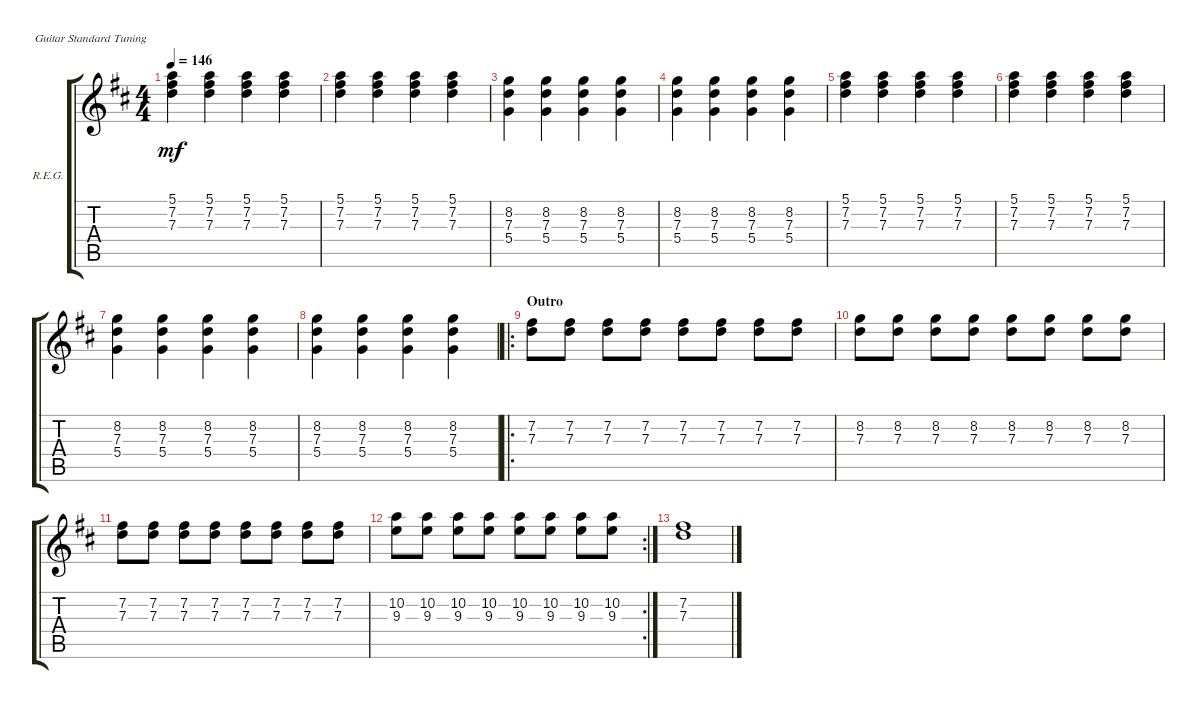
\defaultSystemsLayout 4
\bracketExtendMode groupsimilarinstruments
\firstSystemTrackNameOrientation horizontal
\otherSystemsTrackNameOrientation horizontal
\track ("Rhythm Electric Guitar" "R.E.G.") {multiBarRest instrument distortionguitar}
\staff {score tabs}
\tuning (E4 B3 G3 D3 A2 E2)
\ts (4 4)
\tempo 146
\clef g2
\ks d
(7.3 7.2 5.1).4{lyrics (0 "") lyrics (1 "") lyrics (2 "") lyrics (3 "") lyrics (4 "") dy mf} (7.3 7.2 5.1).4{lyrics (0 "") lyrics (1 "") lyrics (2 "") lyrics (3 "") lyrics (4 "")} (7.3 7.2 5.1).4{lyrics (0 "") lyrics (1 "") lyrics (2 "") lyrics (3 "") lyrics (4 "")} (7.3 7.2 5.1).4{lyrics (0 "") lyrics (1 "") lyrics (2 "") lyrics (3 "") lyrics (4 "")} |
(7.3 7.2 5.1).4{lyrics (0 "") lyrics (1 "") lyrics (2 "") lyrics (3 "") lyrics (4 "")} (7.3 7.2 5.1).4{lyrics (0 "") lyrics (1 "") lyrics (2 "") lyrics (3 "") lyrics (4 "")} (7.3 7.2 5.1).4{lyrics (0 "") lyrics (1 "") lyrics (2 "") lyrics (3 "") lyrics (4 "")} (7.3 7.2 5.1).4{lyrics (0 "") lyrics (1 "") lyrics (2 "") lyrics (3 "") lyrics (4 "")} |
(7.3 5.4 8.2).4{lyrics (0 "") lyrics (1 "") lyrics (2 "") lyrics (3 "") lyrics (4 "")} (8.2 7.3 5.4).4{lyrics (0 "") lyrics (1 "") lyrics (2 "") lyrics (3 "") lyrics (4 "")} (8.2 7.3 5.4).4{lyrics (0 "") lyrics (1 "") lyrics (2 "") lyrics (3 "") lyrics (4 "")} (8.2 7.3 5.4).4{lyrics (0 "") lyrics (1 "") lyrics (2 "") lyrics (3 "") lyrics (4 "")} |
(7.3 5.4 8.2).4{lyrics (0 "") lyrics (1 "") lyrics (2 "") lyrics (3 "") lyrics (4 "")} (8.2 7.3 5.4).4{lyrics (0 "") lyrics (1 "") lyrics (2 "") lyrics (3 "") lyrics (4 "")} (8.2 7.3 5.4).4{lyrics (0 "") lyrics (1 "") lyrics (2 "") lyrics (3 "") lyrics (4 "")} (8.2 7.3 5.4).4{lyrics (0 "") lyrics (1 "") lyrics (2 "") lyrics (3 "") lyrics (4 "")} |
(7.3 7.2 5.1).4{lyrics (0 "") lyrics (1 "") lyrics (2 "") lyrics (3 "") lyrics (4 "")} (7.3 7.2 5.1).4{lyrics (0 "") lyrics (1 "") lyrics (2 "") lyrics (3 "") lyrics (4 "")} (7.3 7.2 5.1).4{lyrics (0 "") lyrics (1 "") lyrics (2 "") lyrics (3 "") lyrics (4 "")} (7.3 7.2 5.1).4{lyrics (0 "") lyrics (1 "") lyrics (2 "") lyrics (3 "") lyrics (4 "")} |
(7.3 7.2 5.1).4{lyrics (0 "") lyrics (1 "") lyrics (2 "") lyrics (3 "") lyrics (4 "")} (7.3 7.2 5.1).4{lyrics (0 "") lyrics (1 "") lyrics (2 "") lyrics (3 "") lyrics (4 "")} (7.3 7.2 5.1).4{lyrics (0 "") lyrics (1 "") lyrics (2 "") lyrics (3 "") lyrics (4 "")} (7.3 7.2 5.1).4{lyrics (0 "") lyrics (1 "") lyrics (2 "") lyrics (3 "") lyrics (4 "")} |
(7.3 5.4 8.2).4{lyrics (0 "") lyrics (1 "") lyrics (2 "") lyrics (3 "") lyrics (4 "")} (8.2 7.3 5.4).4{lyrics (0 "") lyrics (1 "") lyrics (2 "") lyrics (3 "") lyrics (4 "")} (8.2 7.3 5.4).4{lyrics (0 "") lyrics (1 "") lyrics (2 "") lyrics (3 "") lyrics (4 "")} (8.2 7.3 5.4).4{lyrics (0 "") lyrics (1 "") lyrics (2 "") lyrics (3 "") lyrics (4 "")} |
(7.3 5.4 8.2).4{lyrics (0 "") lyrics (1 "") lyrics (2 "") lyrics (3 "") lyrics (4 "")} (8.2 7.3 5.4).4{lyrics (0 "") lyrics (1 "") lyrics (2 "") lyrics (3 "") lyrics (4 "")} (8.2 7.3 5.4).4{lyrics (0 "") lyrics (1 "") lyrics (2 "") lyrics (3 "") lyrics (4 "")} (8.2 7.3 5.4).4{lyrics (0 "") lyrics (1 "") lyrics (2 "") lyrics (3 "") lyrics (4 "")} |
\ro
\section ("" "Outro")
(7.2 7.3).8{lyrics (0 "") lyrics (1 "") lyrics (2 "") lyrics (3 "") lyrics (4 "")} (7.2 7.3).8 (7.2 7.3).8 (7.2 7.3).8 (7.2 7.3).8 (7.2 7.3).8 (7.2 7.3).8 (7.2 7.3).8 |
(8.2 7.3).8 (8.2 7.3).8 (8.2 7.3).8 (8.2 7.3).8 (8.2 7.3).8 (8.2 7.3).8 (8.2 7.3).8 (8.2 7.3).8 |
(7.2 7.3).8 (7.2 7.3).8 (7.2 7.3).8 (7.2 7.3).8 (7.2 7.3).8 (7.2 7.3).8 (7.2 7.3).8 (7.2 7.3).8 |
\rc 2
(10.2 9.3).8 (10.2 9.3).8 (10.2 9.3).8 (10.2 9.3).8 (10.2 9.3).8 (10.2 9.3).8 (10.2 9.3).8 (10.2 9.3).8 |
(7.2 7.3).1
